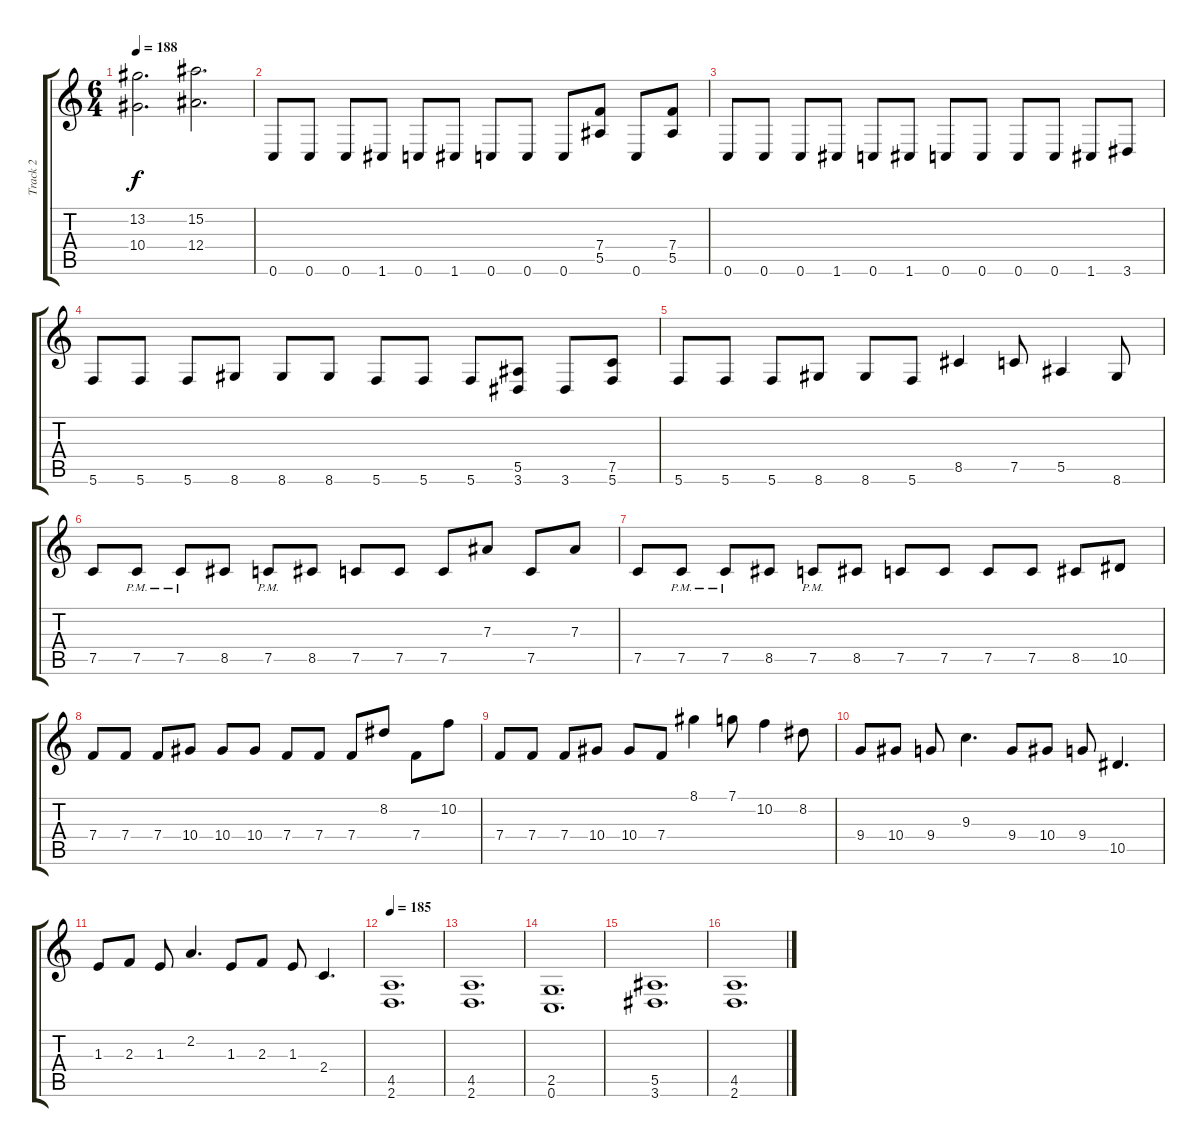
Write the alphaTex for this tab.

\track ("Track 2" "Track 2") {instrument distortionguitar}
\staff {score tabs}
\tuning (C4 G3 Eb3 Bb2 F2 C2) {hide}
\ts (6 4)
\tempo 188
\clef g2
\ks c
(13.2 10.4).2{d dy f} (15.2 12.4).2{d} |
0.6.8 0.6.8 0.6.8 1.6.8 0.6.8 1.6.8 0.6.8 0.6.8 0.6.8 (7.4 5.5).8 0.6.8 (7.4 5.5).8 |
0.6.8 0.6.8 0.6.8 1.6.8 0.6.8 1.6.8 0.6.8 0.6.8 0.6.8 0.6.8 1.6.8 3.6.8 |
5.6.8 5.6.8 5.6.8 8.6.8 8.6.8 8.6.8 5.6.8 5.6.8 5.6.8 (5.5 3.6).8 3.6.8 (7.5 5.6).8 |
5.6.8 5.6.8 5.6.8 8.6.8 8.6.8 5.6.8 8.5.4 7.5.8 5.5.4 8.6.8 |
7.5.8 7.5{pm}.8 7.5{pm}.8 8.5.8 7.5{pm}.8 8.5.8 7.5.8 7.5.8 7.5.8 7.3.8 7.5.8 7.3.8 |
7.5.8 7.5{pm}.8 7.5{pm}.8 8.5.8 7.5{pm}.8 8.5.8 7.5.8 7.5.8 7.5.8 7.5.8 8.5.8 10.5.8 |
7.4.8 7.4.8 7.4.8 10.4.8 10.4.8 10.4.8 7.4.8 7.4.8 7.4.8 8.2.8 7.4.8 10.2.8 |
7.4.8 7.4.8 7.4.8 10.4.8 10.4.8 7.4.8 8.1.4 7.1.8 10.2.4 8.2.8 |
9.4.8 10.4.8 9.4.8 9.3.4{d} 9.4.8 10.4.8 9.4.8 10.5.4{d} |
1.3.8 2.3.8 1.3.8 2.2.4{d} 1.3.8 2.3.8 1.3.8 2.4.4{d} |
\tempo 185
(4.5 2.6).1{d} |
(4.5 2.6).1{d} |
(2.5 0.6).1{d} |
(5.5 3.6).1{d} |
(4.5 2.6).1{d}
